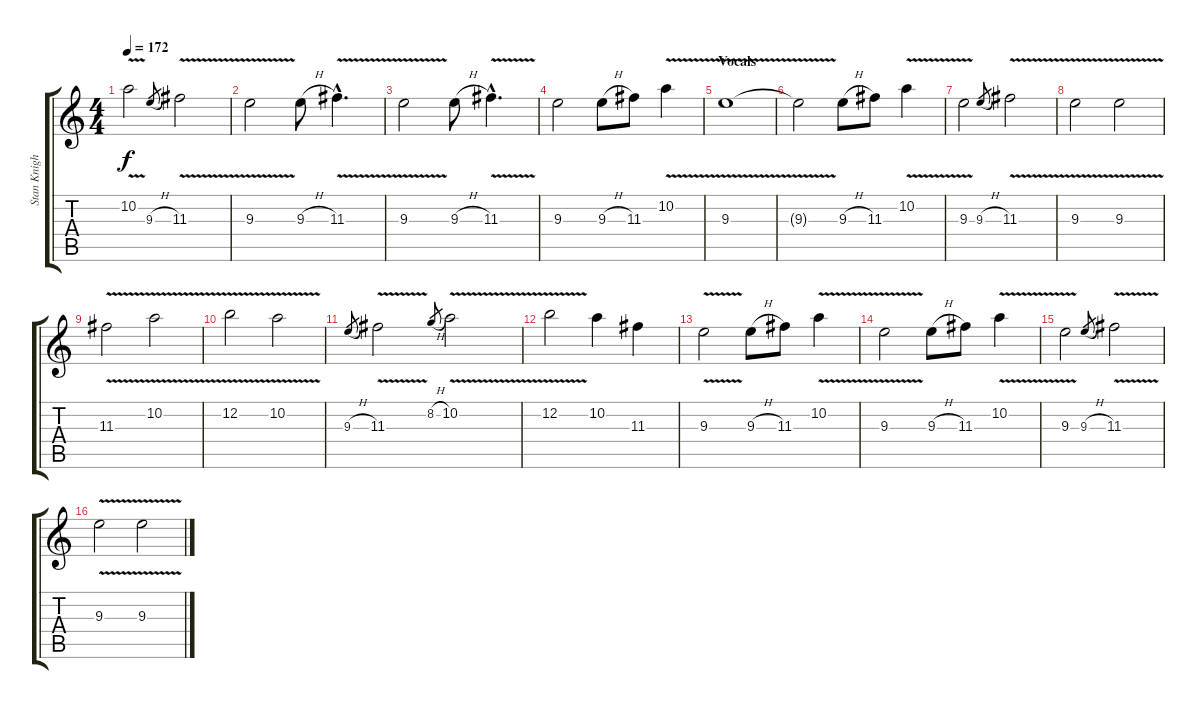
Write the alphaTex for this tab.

\track ("Stan Knight" "Stan Knigh") {instrument overdrivenguitar}
\staff {score tabs}
\tuning (E4 B3 G3 D3 A2 E2) {hide}
\ts (4 4)
\tempo 172
\clef g2
\ks c
10.2{v}.2{dy f} 9.3{h}.8{gr} 11.3{v}.2 |
9.3{v}.2 9.3{h}.8 11.3{v hac}.4{d} |
9.3{v}.2 9.3{h}.8 11.3{v hac}.4{d} |
9.3.2 9.3{h}.8 11.3.8 10.2{v}.4 |
\section ("" "Vocals")
9.3{v}.1 |
9.3{v t}.2 9.3{h}.8 11.3.8 10.2{v}.4 |
9.3{v}.2 9.3{h}.8{gr} 11.3{v}.2 |
9.3{v}.2 9.3{v}.2 |
11.3{v}.2 10.2{v}.2 |
12.2{v}.2 10.2{v}.2 |
9.3{h}.8{gr} 11.3{v}.2 8.2{h}.8{gr} 10.2{v}.2 |
12.2{v}.2 10.2.4 11.3.4 |
9.3{v}.2 9.3{h}.8 11.3.8 10.2{v}.4 |
9.3{v}.2 9.3{h}.8 11.3.8 10.2{v}.4 |
9.3{v}.2 9.3{h}.8{gr} 11.3{v}.2 |
9.3{v}.2 9.3{v}.2
